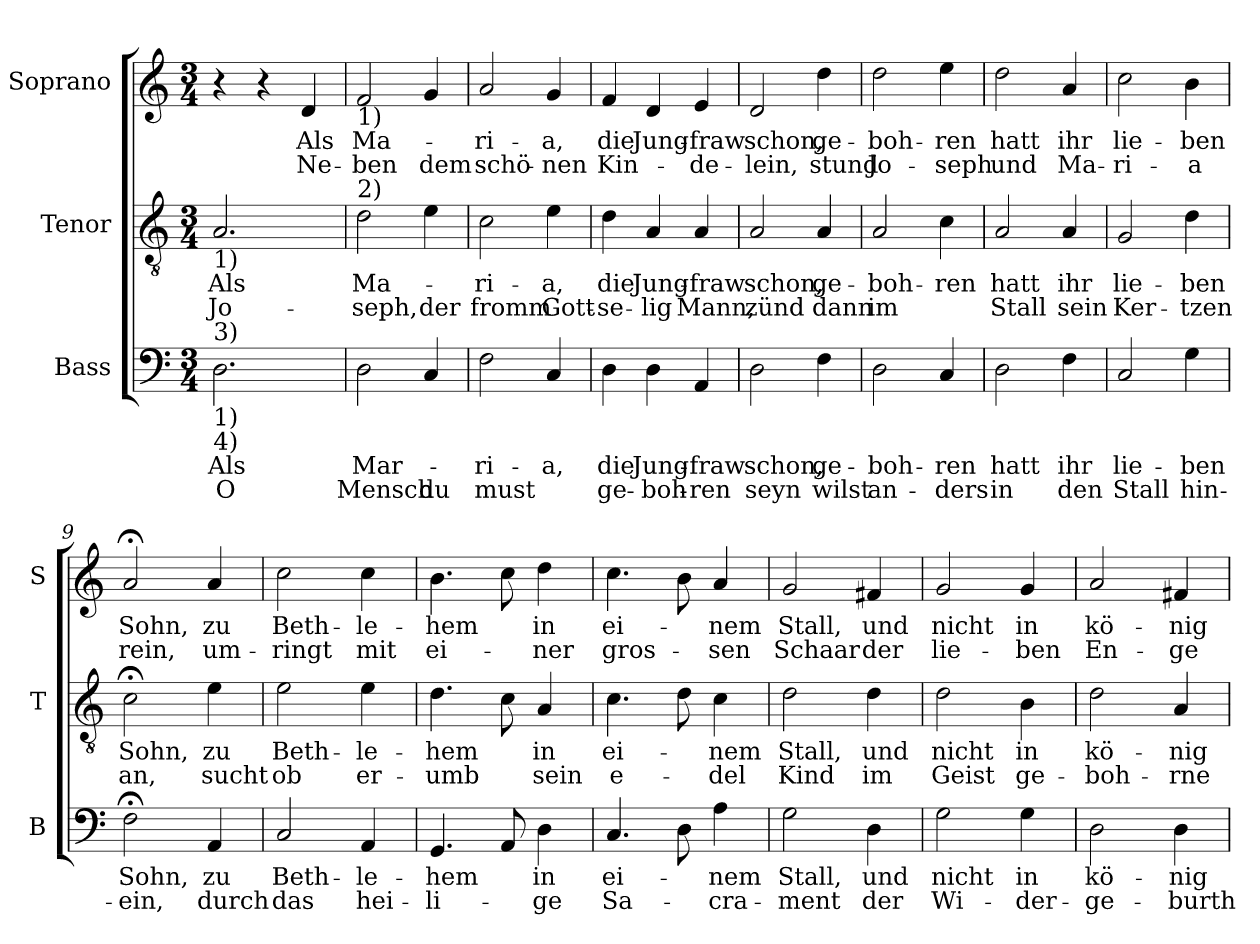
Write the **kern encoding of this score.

**kern	**text	**text	**kern	**text	**text	**kern	**text	**text
*part3	*part3	*part3	*part2	*part2	*part2	*part1	*part1	*part1
*staff3	*staff3	*staff3	*staff2	*staff2	*staff2	*staff1	*staff1	*staff1
*I"Bass	*	*	*I"Tenor	*	*	*I"Soprano	*	*
*I'B	*	*	*I'T	*	*	*I'S	*	*
*clefF4	*	*	*clefGv2	*	*	*clefG2	*	*
*k[]	*	*	*k[]	*	*	*k[]	*	*
*C:	*	*	*C:	*	*	*C:	*	*
*M3/4	*	*	*M3/4	*	*	*M3/4	*	*
=1	=1	=1	=1	=1	=1	=1	=1	=1
!	!	!	!LO:TX:b:t=1)	!	!	!	!	!
!LO:TX:a:t=3)	!	!	!	!	!	!	!	!
!LO:TX:b:t=1)	!	!	!	!	!	!	!	!
!LO:TX:b:t=4)	!	!	!	!	!	!	!	!
!	!LO:LY:b	!LO:LY:b	!	!LO:LY:b	!LO:LY:b	!	!	!
2.D\	Als	O	2.A/	Als	Jo-	4r	.	.
.	.	.	.	.	.	4r	.	.
!	!	!	!	!	!	!	!LO:LY:b	!LO:LY:b
.	.	.	.	.	.	4d/	Als	Ne-
=2	=2	=2	=2	=2	=2	=2	=2	=2
!	!	!	!	!	!	!LO:TX:b:t=1)	!	!
!	!	!	!LO:TX:a:t=2)	!	!	!	!	!
!	!LO:LY:b	!LO:LY:b	!	!LO:LY:b	!LO:LY:b	!	!LO:LY:b	!LO:LY:b
2D\	Mar-	Mensch	2d\	Ma-	-seph,	2f/	Ma-	-ben
!	!	!LO:LY:b	!	!	!LO:LY:b	!	!	!LO:LY:b
4C/	.	du	4e\	.	der	4g/	.	dem
=3	=3	=3	=3	=3	=3	=3	=3	=3
!	!LO:LY:b	!LO:LY:b	!	!LO:LY:b	!LO:LY:b	!	!LO:LY:b	!LO:LY:b
2F\	-ri-	must	2c\	-ri-	fromm	2a/	-ri-	schö-
!	!LO:LY:b	!	!	!LO:LY:b	!LO:LY:b	!	!LO:LY:b	!LO:LY:b
4C/	-a,	.	4e\	-a,	Gott-	4g/	-a,	-nen
=4	=4	=4	=4	=4	=4	=4	=4	=4
!	!LO:LY:b	!LO:LY:b	!	!LO:LY:b	!LO:LY:b	!	!LO:LY:b	!LO:LY:b
4D\	die	ge-	4d\	die	-se-	4f/	die	Kin-
!	!LO:LY:b	!LO:LY:b	!	!LO:LY:b	!LO:LY:b	!	!LO:LY:b	!
4D\	Jung-	-boh-	4A/	Jung-	-lig	4d/	Jung-	.
!	!LO:LY:b	!LO:LY:b	!	!LO:LY:b	!LO:LY:b	!	!LO:LY:b	!LO:LY:b
4AA/	-fraw	-ren	4A/	-fraw	Mann,	4e/	-fraw	-de-
=5	=5	=5	=5	=5	=5	=5	=5	=5
!	!LO:LY:b	!LO:LY:b	!	!LO:LY:b	!LO:LY:b	!	!LO:LY:b	!LO:LY:b
2D\	schon,	seyn	2A/	schon,	zünd	2d/	schon,	-lein,
!	!LO:LY:b	!LO:LY:b	!	!LO:LY:b	!LO:LY:b	!	!LO:LY:b	!LO:LY:b
4F\	ge-	wilst	4A/	ge-	dann	4dd\	ge-	stund
!!LO:LB:g=z
=6	=6	=6	=6	=6	=6	=6	=6	=6
!	!LO:LY:b	!LO:LY:b	!	!LO:LY:b	!LO:LY:b	!	!LO:LY:b	!LO:LY:b
2D\	-boh-	an-	2A/	-boh-	im	2dd\	-boh-	Jo-
!	!LO:LY:b	!LO:LY:b	!	!LO:LY:b	!	!	!LO:LY:b	!LO:LY:b
4C/	-ren	-ders	4c\	-ren	.	4ee\	-ren	-seph
=7	=7	=7	=7	=7	=7	=7	=7	=7
!	!LO:LY:b	!LO:LY:b	!	!LO:LY:b	!LO:LY:b	!	!LO:LY:b	!LO:LY:b
2D\	hatt	in	2A/	hatt	Stall	2dd\	hatt	und
!	!LO:LY:b	!LO:LY:b	!	!LO:LY:b	!LO:LY:b	!	!LO:LY:b	!LO:LY:b
4F\	ihr	den	4A/	ihr	sein	4a/	ihr	Ma-
=8	=8	=8	=8	=8	=8	=8	=8	=8
!	!LO:LY:b	!LO:LY:b	!	!LO:LY:b	!LO:LY:b	!	!LO:LY:b	!LO:LY:b
2C/	lie-	Stall	2G/	lie-	Ker-	2cc\	lie-	-ri-
!	!LO:LY:b	!LO:LY:b	!	!LO:LY:b	!LO:LY:b	!	!LO:LY:b	!LO:LY:b
4G\	-ben	hin-	4d\	-ben	-tzen	4b\	-ben	-a
=9	=9	=9	=9	=9	=9	=9	=9	=9
!	!LO:LY:b	!LO:LY:b	!	!LO:LY:b	!LO:LY:b	!	!LO:LY:b	!LO:LY:b
2F;<\	Sohn,	-ein,	2c;<\	Sohn,	an,	2a;</	Sohn,	rein,
!	!LO:LY:b	!LO:LY:b	!	!LO:LY:b	!LO:LY:b	!	!LO:LY:b	!LO:LY:b
4AA/	zu	durch	4e\	zu	sucht	4a/	zu	um-
=10	=10	=10	=10	=10	=10	=10	=10	=10
!	!LO:LY:b	!LO:LY:b	!	!LO:LY:b	!LO:LY:b	!	!LO:LY:b	!LO:LY:b
2C/	Beth-	das	2e\	Beth-	ob	2cc\	Beth-	-ringt
!	!LO:LY:b	!LO:LY:b	!	!LO:LY:b	!LO:LY:b	!	!LO:LY:b	!LO:LY:b
4AA/	-le-	hei-	4e\	-le-	er-	4cc\	-le-	mit
=11	=11	=11	=11	=11	=11	=11	=11	=11
!	!LO:LY:b	!LO:LY:b	!	!LO:LY:b	!LO:LY:b	!	!LO:LY:b	!LO:LY:b
4.GG/	-hem	-li-	4.d\	-hem	-umb	4.b\	-hem	ei-
8AA/	.	.	8c\	.	.	8cc\	.	.
!	!LO:LY:b	!LO:LY:b	!	!LO:LY:b	!LO:LY:b	!	!LO:LY:b	!LO:LY:b
4D\	in	-ge	4A/	in	sein	4dd\	in	-ner
!!LO:LB:g=z
=12	=12	=12	=12	=12	=12	=12	=12	=12
!	!LO:LY:b	!LO:LY:b	!	!LO:LY:b	!LO:LY:b	!	!LO:LY:b	!LO:LY:b
4.C/	ei-	Sa-	4.c\	ei-	e-	4.cc\	ei-	gros-
8D\	.	.	8d\	.	.	8b\	.	.
!	!LO:LY:b	!LO:LY:b	!	!LO:LY:b	!LO:LY:b	!	!LO:LY:b	!LO:LY:b
4A\	-nem	-cra-	4c\	-nem	-del	4a/	-nem	-sen
=13	=13	=13	=13	=13	=13	=13	=13	=13
!	!LO:LY:b	!LO:LY:b	!	!LO:LY:b	!LO:LY:b	!	!LO:LY:b	!LO:LY:b
2G\	Stall,	-ment	2d\	Stall,	Kind	2g/	Stall,	Schaar
!	!LO:LY:b	!LO:LY:b	!	!LO:LY:b	!LO:LY:b	!	!LO:LY:b	!LO:LY:b
4D\	und	der	4d\	und	im	4f#X/	und	der
=14	=14	=14	=14	=14	=14	=14	=14	=14
!	!LO:LY:b	!LO:LY:b	!	!LO:LY:b	!LO:LY:b	!	!LO:LY:b	!LO:LY:b
2G\	nicht	Wi-	2d\	nicht	Geist	2g/	nicht	lie-
!	!LO:LY:b	!LO:LY:b	!	!LO:LY:b	!LO:LY:b	!	!LO:LY:b	!LO:LY:b
4G\	in	-der-	4B\	in	ge-	4g/	in	-ben
=15	=15	=15	=15	=15	=15	=15	=15	=15
!	!LO:LY:b	!LO:LY:b	!	!LO:LY:b	!LO:LY:b	!	!LO:LY:b	!LO:LY:b
2D\	kö-	-ge-	2d\	kö-	-boh-	2a/	kö-	En-
!	!LO:LY:b	!LO:LY:b	!	!LO:LY:b	!LO:LY:b	!	!LO:LY:b	!LO:LY:b
4D\	-nig-	-burth	4A/	-nig-	-rne	4f#X/	-nig-	-ge-
=	=	=	=	=	=	=	=	=
*-	*-	*-	*-	*-	*-	*-	*-	*-
